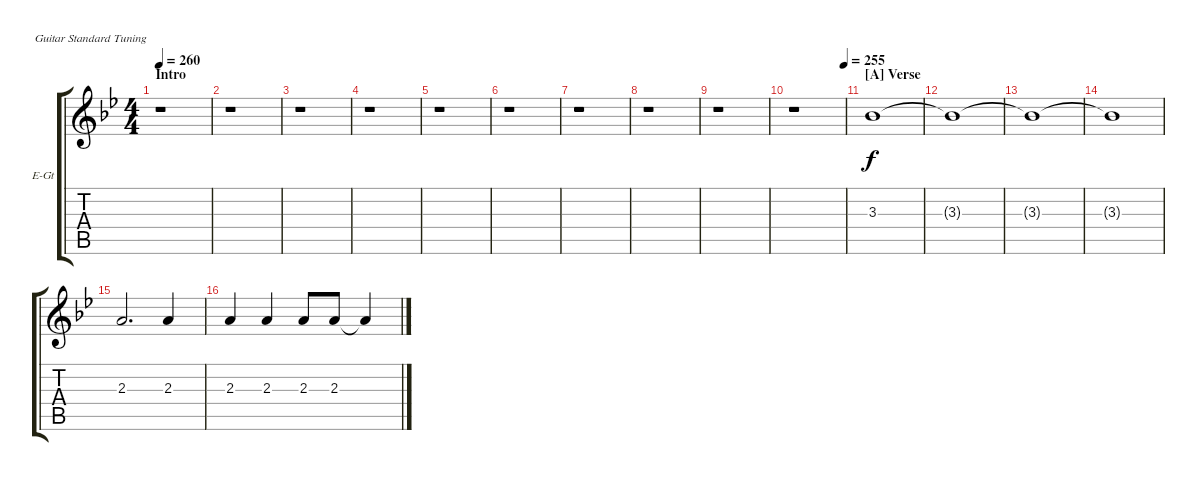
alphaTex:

\defaultSystemsLayout 4
\bracketExtendMode groupsimilarinstruments
\firstSystemTrackNameOrientation horizontal
\otherSystemsTrackNameOrientation horizontal
\track ("Paul's Voice" "E-Gt") {instrument electricguitarclean}
\staff {score tabs}
\tuning (E4 B3 G3 D3 A2 E2)
\ts (4 4)
\section ("" "Intro")
\tempo 260
\clef g2
\scale
0.57193
\ks gminor
r.1{dy f instrument electricguitarclean} |
\scale
0.214035 r.1 |
\scale
0.214035 r.1 |
\scale
0.333333 r.1 |
\scale
0.333333 r.1 |
\scale
0.333333 r.1 |
\scale
0.333333 r.1 |
\scale
0.333333 r.1 |
\scale
0.333333 r.1 |
\tempo (255 0.9875)
\scale
0.333333 r.1 |
\section ("A" "Verse")
\scale
0.333333 3.3.1 |
\scale
0.333333 3.3{t}.1 |
\scale
0.333333 3.3{t}.1 |
\scale
0.333333 3.3{t}.1 |
\scale
0.333333 2.3.2{d} 2.3.4 |
\scale
0.333333 2.3.4 2.3.4 2.3.8 2.3.8 2.3{t}.4
